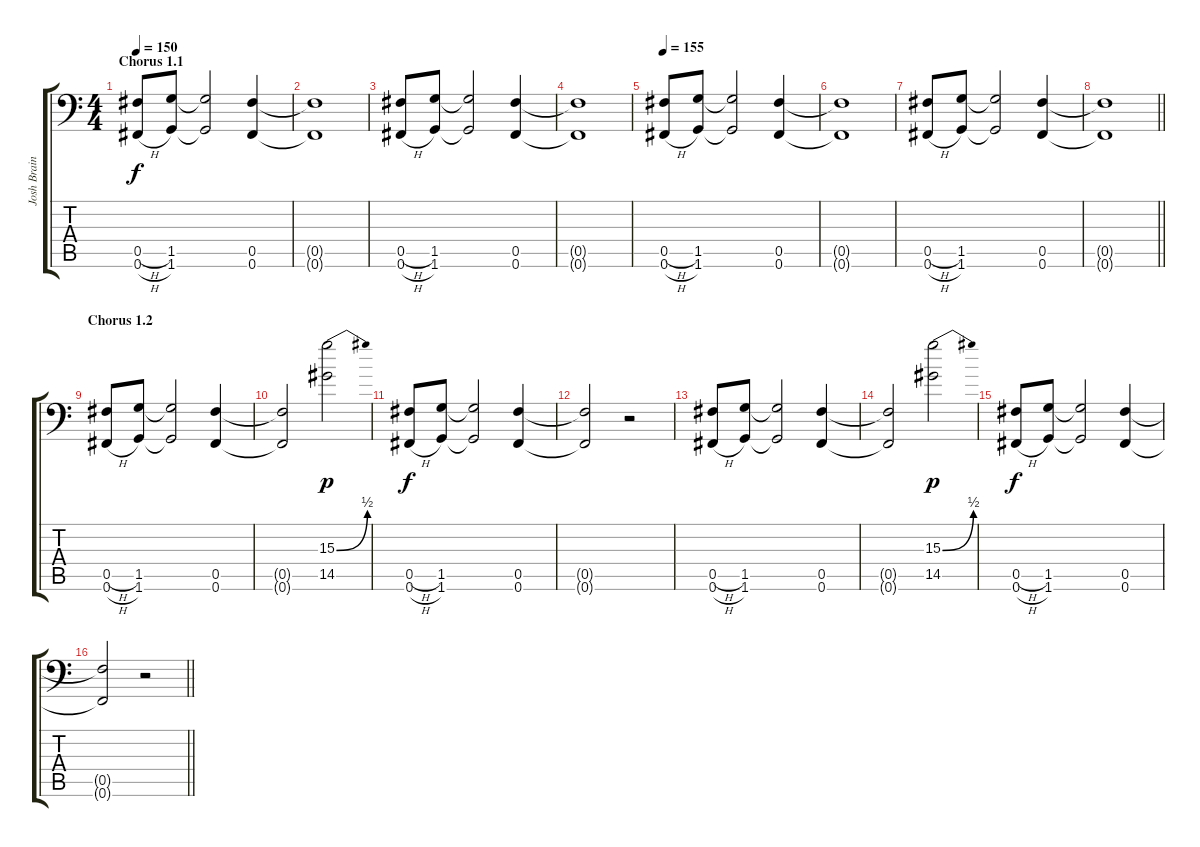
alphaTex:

\track ("Josh Brainard" "Josh Brain") {instrument distortionguitar}
\staff {score tabs}
\tuning (Db4 Ab3 E3 B2 Gb2 Gb1) {hide}
\ts (4 4)
\section ("" "Chorus 1.1")
\tempo 150
\clef f4
\ks c
(0.5{h} 0.6{h}).8{dy f} (1.5 1.6).8 (1.5{t} 1.6{t}).2 (0.5 0.6).4 |
(0.5{t} 0.6{t}).1 |
(0.5{h} 0.6{h}).8 (1.5 1.6).8 (1.5{t} 1.6{t}).2 (0.5 0.6).4 |
(0.5{t} 0.6{t}).1 |
\tempo 155
(0.5{h} 0.6{h}).8 (1.5 1.6).8 (1.5{t} 1.6{t}).2 (0.5 0.6).4 |
(0.5{t} 0.6{t}).1 |
(0.5{h} 0.6{h}).8 (1.5 1.6).8 (1.5{t} 1.6{t}).2 (0.5 0.6).4 |
\barLineRight lightlight
(0.5{t} 0.6{t}).1 |
\section ("" "Chorus 1.2")
(0.5{h} 0.6{h}).8 (1.5 1.6).8 (1.5{t} 1.6{t}).2 (0.5 0.6).4 |
(0.5{t} 0.6{t}).2 (15.3{be (bend 0 0 60 2)} 14.5).2{dy p} |
(0.5{h} 0.6{h}).8{dy f} (1.5 1.6).8 (1.5{t} 1.6{t}).2 (0.5 0.6).4 |
(0.5{t} 0.6{t}).2 r.2 |
(0.5{h} 0.6{h}).8 (1.5 1.6).8 (1.5{t} 1.6{t}).2 (0.5 0.6).4 |
(0.5{t} 0.6{t}).2 (15.3{be (bend 0 0 60 2)} 14.5).2{dy p} |
(0.5{h} 0.6{h}).8{dy f} (1.5 1.6).8 (1.5{t} 1.6{t}).2 (0.5 0.6).4 |
\barLineRight lightlight
(0.5{t} 0.6{t}).2 r.2
